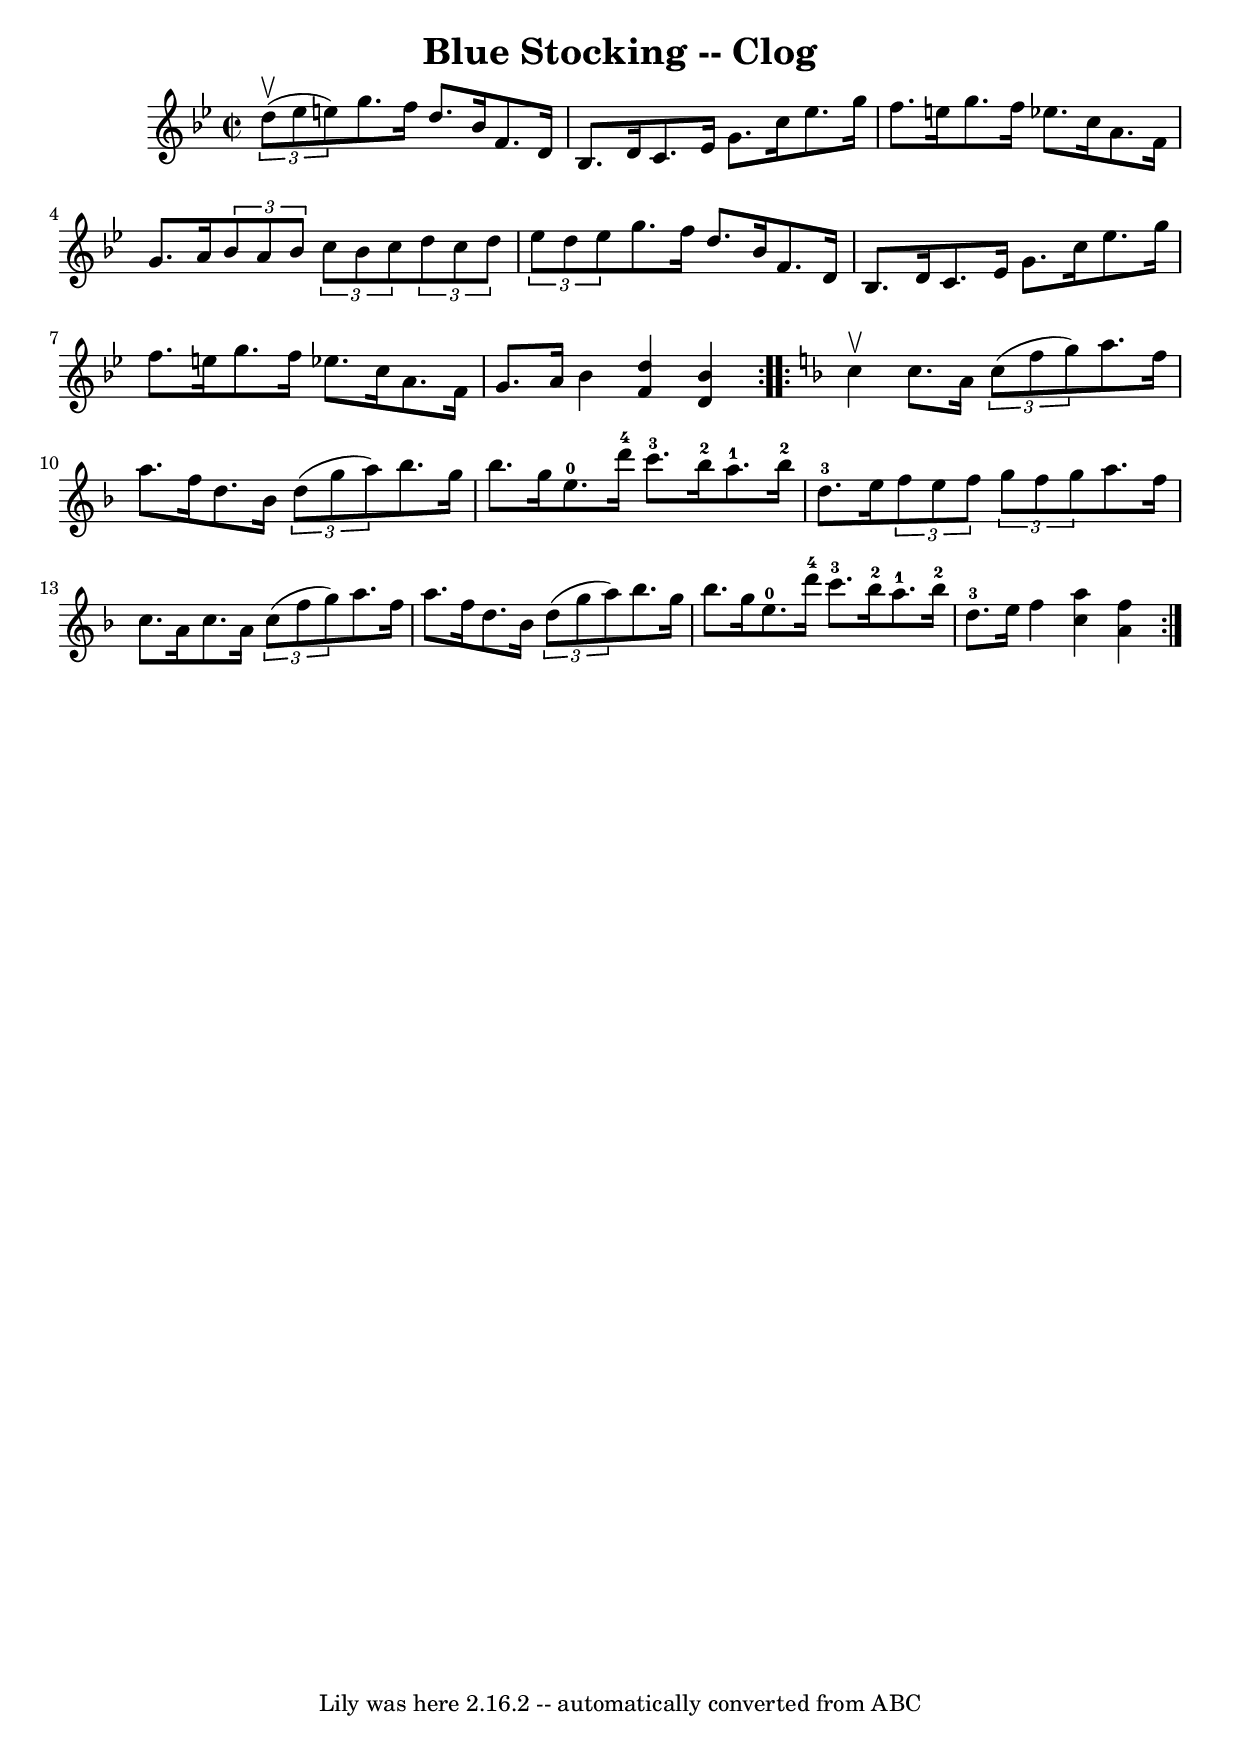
\version "2.7.40"
\include "Mammoth.ily"
\header {
	%% book = "Ryan's Mammoth Collection"
	crossRefNumber = "1"
	footnotes = "\\\\156 928"
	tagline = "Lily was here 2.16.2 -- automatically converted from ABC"
	title = "Blue Stocking -- Clog"
}
voicedefault =  {
\set Score.defaultBarType = "empty"

\repeat volta 2 {
\override Staff.TimeSignature #'style = #'C
 \time 2/2 \key bes \major   \times 2/3 { d''8^\upbow(ees''8 e''8) 
} |
 g''8. f''16 d''8. bes'16 f'8. d'16 bes8.    
d'16    |
 c'8. ees'16 g'8. c''16 ees''8. g''16 f''8. 
 e''16    |
 g''8. f''16 ees''!8. c''16 a'8. f'16    
g'8. a'16    |
     \times 2/3 { bes'8 a'8 bes'8  }   
\times 2/3 { c''8 bes'8 c''8  }   \times 2/3 { d''8 c''8 d''8  
}   \times 2/3 { ees''8 d''8 ees''8  }   |
 g''8. f''16    
d''8. bes'16 f'8. d'16 bes8. d'16    |
 c'8. ees'16   
 g'8. c''16 ees''8. g''16 f''8. e''16    |
 g''8.    
f''16 ees''!8. c''16 a'8. f'16 g'8. a'16    |
     
bes'4  << f'4 d''4   >> << d'4 bes'4   >> }   \key f \major   
\repeat volta 2 { c''4^\upbow |
 c''8. a'16    \times 2/3 {   
c''8 (f''8 g''8) } a''8. f''16 a''8. f''16    |
   
d''8. bes'16    \times 2/3 { d''8 (g''8 a''8) } bes''8.    
g''16 bes''8. g''16    |
 e''8.-0 d'''16-4 c'''8. 
-3 bes''16-2 a''8.-1 bes''16-2 d''8.-3 e''16    
|
     \times 2/3 { f''8 e''8 f''8  }   \times 2/3 { g''8    
f''8 g''8  } a''8. f''16 c''8. a'16    |
 c''8. a'16 
   \times 2/3 { c''8 (f''8 g''8) } a''8. f''16 a''8.    
f''16    |
 d''8. bes'16    \times 2/3 { d''8 (g''8 a''8) 
} bes''8. g''16 bes''8. g''16    |
 e''8.-0 d'''16 
-4 c'''8.-3 bes''16-2 a''8.-1 bes''16-2 d''8.-3   
e''16    |
 f''4  << c''4 a''4   >> << a'4 f''4   >> }   
}

\score{
    <<

	\context Staff="default"
	{
	    \voicedefault 
	}

    >>
	\layout {
	}
	\midi {}
}
